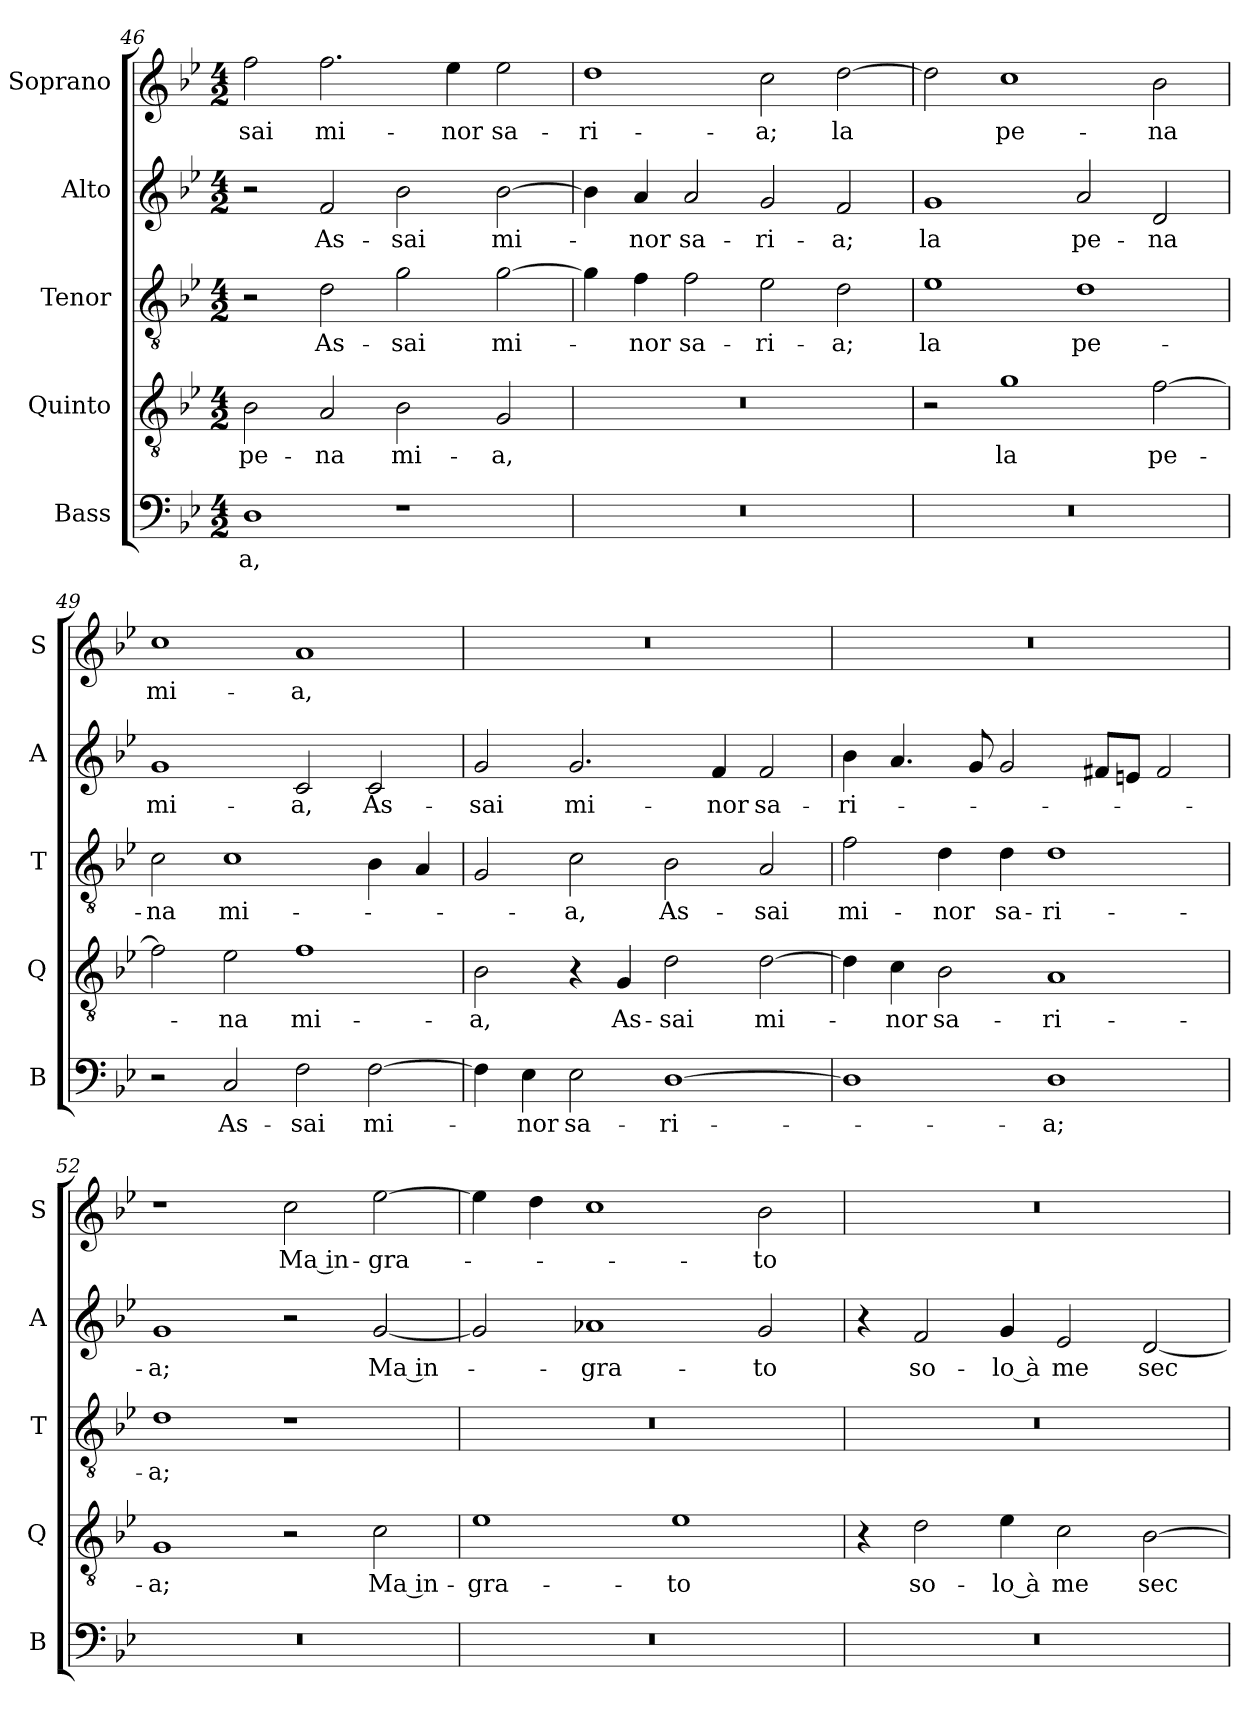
**kern	**text	**kern	**text	**kern	**text	**kern	**text	**kern	**text
*part5	*part5	*part4	*part4	*part3	*part3	*part2	*part2	*part1	*part1
*staff5	*staff5	*staff4	*staff4	*staff3	*staff3	*staff2	*staff2	*staff1	*staff1
*I"Bass	*	*I"Quinto	*	*I"Tenor	*	*I"Alto	*	*I"Soprano	*
*I'B	*	*I'Q	*	*I'T	*	*I'A	*	*I'S	*
*clefF4	*	*clefGv2	*	*clefGv2	*	*clefG2	*	*clefG2	*
*k[b-e-]	*	*k[b-e-]	*	*k[b-e-]	*	*k[b-e-]	*	*k[b-e-]	*
*B-:	*	*B-:	*	*B-:	*	*B-:	*	*B-:	*
*M4/2	*	*M4/2	*	*M4/2	*	*M4/2	*	*M4/2	*
=46	=46	=46	=46	=46	=46	=46	=46	=46	=46
!	!LO:LY:b	!	!LO:LY:b	!	!	!	!	!	!LO:LY:b
1D	-a,	2B-\	pe-	2r	.	2r	.	2ff\	-sai
!	!	!	!LO:LY:b	!	!LO:LY:b	!	!LO:LY:b	!	!LO:LY:b
.	.	2A/	-na	2d\	As-	2f/	As-	2.ff\	mi-
!	!	!	!LO:LY:b	!	!LO:LY:b	!	!LO:LY:b	!	!
1r	.	2B-\	mi-	2g\	-sai	2b-\	-sai	.	.
!	!	!	!	!	!	!	!	!	!LO:LY:b
.	.	.	.	.	.	.	.	4ee-\	-nor
!	!	!	!LO:LY:b	!	!LO:LY:b	!	!LO:LY:b	!	!LO:LY:b
.	.	2G/	-a,	[2g\	mi-	[2b-\	mi-	2ee-\	sa-
=47	=47	=47	=47	=47	=47	=47	=47	=47	=47
!	!	!	!	!	!	!	!	!	!LO:LY:b
0r	.	0r	.	4g\]	.	4b-\]	.	1dd	-ri-
!	!	!	!	!	!LO:LY:b	!	!LO:LY:b	!	!
.	.	.	.	4f\	-nor	4a/	-nor	.	.
!	!	!	!	!	!LO:LY:b	!	!LO:LY:b	!	!
.	.	.	.	2f\	sa-	2a/	sa-	.	.
!	!	!	!	!	!LO:LY:b	!	!LO:LY:b	!	!LO:LY:b
.	.	.	.	2e-\	-ri-	2g/	-ri-	2cc\	-a;
!	!	!	!	!	!LO:LY:b	!	!LO:LY:b	!	!LO:LY:b
.	.	.	.	2d\	-a;	2f/	-a;	[2dd\	la
=48	=48	=48	=48	=48	=48	=48	=48	=48	=48
!	!	!	!	!	!LO:LY:b	!	!LO:LY:b	!	!
0r	.	2r	.	1e-	la	1g	la	2dd\]	.
!	!	!	!LO:LY:b	!	!	!	!	!	!LO:LY:b
.	.	1g	la	.	.	.	.	1cc	pe-
!	!	!	!	!	!LO:LY:b	!	!LO:LY:b	!	!
.	.	.	.	1d	pe-	2a/	pe-	.	.
!	!	!	!LO:LY:b	!	!	!	!LO:LY:b	!	!LO:LY:b
.	.	[2f\	pe-	.	.	2d/	-na	2b-\	-na
!!LO:PB:g=z
=49	=49	=49	=49	=49	=49	=49	=49	=49	=49
!	!	!	!	!	!LO:LY:b	!	!LO:LY:b	!	!LO:LY:b
2r	.	2f\]	.	2c\	-na	1g	mi-	1cc	mi-
!	!LO:LY:b	!	!LO:LY:b	!	!LO:LY:b	!	!	!	!
2C/	As-	2e-\	-na	1c	mi-	.	.	.	.
!	!LO:LY:b	!	!LO:LY:b	!	!	!	!LO:LY:b	!	!LO:LY:b
2F\	-sai	1f	mi-	.	.	2c/	-a,	1a	-a,
!	!LO:LY:b	!	!	!	!	!	!LO:LY:b	!	!
[2F\	mi-	.	.	4B-\	.	2c/	As-	.	.
.	.	.	.	4A/	.	.	.	.	.
=50	=50	=50	=50	=50	=50	=50	=50	=50	=50
!	!	!	!LO:LY:b	!	!	!	!LO:LY:b	!	!
4F\]	.	2B-\	-a,	2G/	.	2g/	-sai	0r	.
!	!LO:LY:b	!	!	!	!	!	!	!	!
4E-\	-nor	.	.	.	.	.	.	.	.
!	!LO:LY:b	!	!	!	!LO:LY:b	!	!LO:LY:b	!	!
2E-\	sa-	4r	.	2c\	-a,	2.g/	mi-	.	.
!	!	!	!LO:LY:b	!	!	!	!	!	!
.	.	4G/	As-	.	.	.	.	.	.
!	!LO:LY:b	!	!LO:LY:b	!	!LO:LY:b	!	!	!	!
[1D	-ri-	2d\	-sai	2B-\	As-	.	.	.	.
!	!	!	!	!	!	!	!LO:LY:b	!	!
.	.	.	.	.	.	4f/	-nor	.	.
!	!	!	!LO:LY:b	!	!LO:LY:b	!	!LO:LY:b	!	!
.	.	[2d\	mi-	2A/	-sai	2f/	sa-	.	.
=51	=51	=51	=51	=51	=51	=51	=51	=51	=51
!	!	!	!	!	!LO:LY:b	!	!LO:LY:b	!	!
1D]	.	4d\]	.	2f\	mi-	4b-\	-ri-	0r	.
!	!	!	!LO:LY:b	!	!	!	!	!	!
.	.	4c\	-nor	.	.	4.a/	.	.	.
!	!	!	!LO:LY:b	!	!LO:LY:b	!	!	!	!
.	.	2B-\	sa-	4d\	-nor	.	.	.	.
.	.	.	.	.	.	8g/	.	.	.
!	!	!	!	!	!LO:LY:b	!	!	!	!
.	.	.	.	4d\	sa-	2g/	.	.	.
!	!LO:LY:b	!	!LO:LY:b	!	!LO:LY:b	!	!	!	!
1D	-a;	1A	-ri-	1d	-ri-	.	.	.	.
.	.	.	.	.	.	8f#X/L	.	.	.
.	.	.	.	.	.	8en/J	.	.	.
.	.	.	.	.	.	2f#/	.	.	.
=52	=52	=52	=52	=52	=52	=52	=52	=52	=52
!	!	!	!LO:LY:b	!	!LO:LY:b	!	!LO:LY:b	!	!
0r	.	1G	-a;	1d	-a;	1g	-a;	1r	.
!	!	!	!	!	!	!	!	!	!LO:LY:b
.	.	2r	.	1r	.	2r	.	2cc\	Ma in-
!	!	!	!LO:LY:b	!	!	!	!LO:LY:b	!	!LO:LY:b
.	.	2c\	Ma in-	.	.	[2g/	Ma in-	[2ee-\	-gra-
!!LO:LB:g=z
=53	=53	=53	=53	=53	=53	=53	=53	=53	=53
!	!	!	!LO:LY:b	!	!	!	!	!	!
0r	.	1e-	-gra-	0r	.	2g/]	.	4ee-\]	.
.	.	.	.	.	.	.	.	4dd\	.
!	!	!	!	!	!	!	!LO:LY:b	!	!
.	.	.	.	.	.	1a-X	-gra-	1cc	.
!	!	!	!LO:LY:b	!	!	!	!	!	!
.	.	1e-	-to	.	.	.	.	.	.
!	!	!	!	!	!	!	!LO:LY:b	!	!LO:LY:b
.	.	.	.	.	.	2g/	-to	2b-\	-to
=54	=54	=54	=54	=54	=54	=54	=54	=54	=54
0r	.	4r	.	0r	.	4r	.	0r	.
!	!	!	!LO:LY:b	!	!	!	!LO:LY:b	!	!
.	.	2d\	so-	.	.	2f/	so-	.	.
!	!	!	!LO:LY:b	!	!	!	!LO:LY:b	!	!
.	.	4e-\	lo à	.	.	4g/	lo à	.	.
!	!	!	!LO:LY:b	!	!	!	!LO:LY:b	!	!
.	.	2c\	me	.	.	2e-/	me	.	.
!	!	!	!LO:LY:b	!	!	!	!LO:LY:b	!	!
.	.	[2B-\	sec-	.	.	[2d/	sec-	.	.
=	=	=	=	=	=	=	=	=	=
*-	*-	*-	*-	*-	*-	*-	*-	*-	*-
